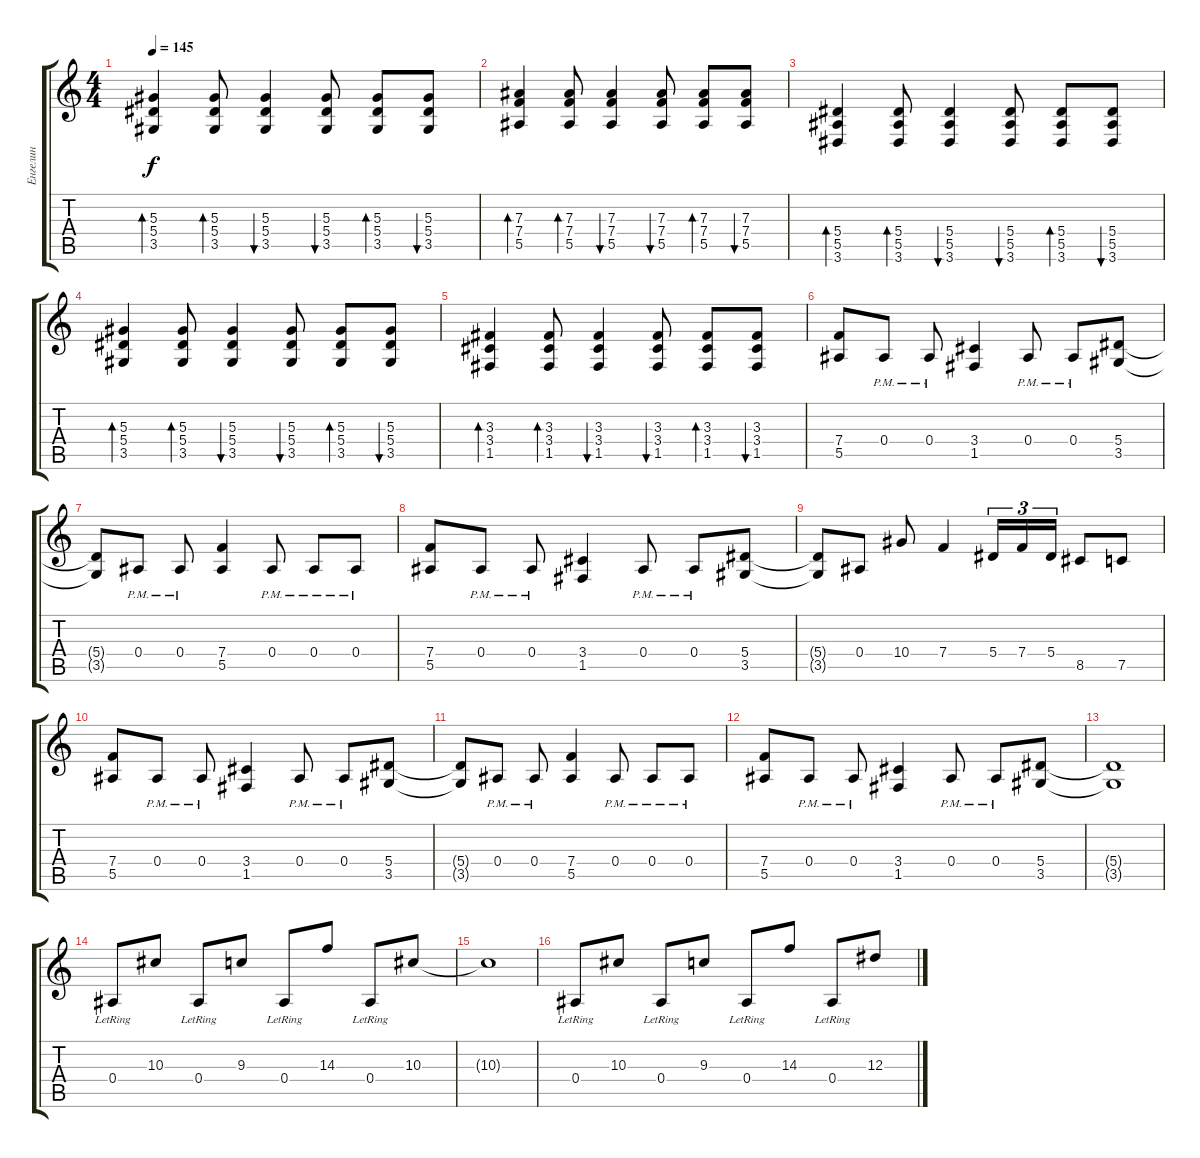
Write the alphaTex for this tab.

\track ("Енгелин" "Енгелин") {instrument acousticguitarsteel}
\staff {score tabs}
\tuning (C4 G3 Eb3 Bb2 F2 C2) {hide}
\ts (4 4)
\tempo 145
\clef g2
\ks c
(5.3 5.4 3.5).4{bd 60 dy f} (5.3 5.4 3.5).8{bd 60} (5.3 5.4 3.5).4{bu 60} (5.3 5.4 3.5).8{bu 60} (5.3 5.4 3.5).8{bd 60} (5.3 5.4 3.5).8{bu 60} |
(7.3 7.4 5.5).4{bd 60} (7.3 7.4 5.5).8{bd 60} (7.3 7.4 5.5).4{bu 60} (7.3 7.4 5.5).8{bu 60} (7.3 7.4 5.5).8{bd 60} (7.3 7.4 5.5).8{bu 60} |
(5.4 5.5 3.6).4{bd 60} (5.4 5.5 3.6).8{bd 60} (5.4 5.5 3.6).4{bu 60} (5.4 5.5 3.6).8{bu 60} (5.4 5.5 3.6).8{bd 60} (5.4 5.5 3.6).8{bu 60} |
(5.3 5.4 3.5).4{bd 60} (5.3 5.4 3.5).8{bd 60} (5.3 5.4 3.5).4{bu 60} (5.3 5.4 3.5).8{bu 60} (5.3 5.4 3.5).8{bd 60} (5.3 5.4 3.5).8{bu 60} |
(3.3 3.4 1.5).4{bd 60} (3.3 3.4 1.5).8{bd 60} (3.3 3.4 1.5).4{bu 60} (3.3 3.4 1.5).8{bu 60} (3.3 3.4 1.5).8{bd 60} (3.3 3.4 1.5).8{bu 60} |
(7.4 5.5).8 0.4{pm}.8 0.4{pm}.8 (3.4 1.5).4 0.4{pm}.8 0.4{pm}.8 (5.4 3.5).8 |
(5.4{t} 3.5{t}).8 0.4{pm}.8 0.4{pm}.8 (7.4 5.5).4 0.4{pm}.8 0.4{pm}.8 0.4{pm}.8 |
(7.4 5.5).8 0.4{pm}.8 0.4{pm}.8 (3.4 1.5).4 0.4{pm}.8 0.4{pm}.8 (5.4 3.5).8 |
(5.4{t} 3.5{t}).8 0.4.8 10.4.8 7.4.4 5.4.16{tu (3 2)} 7.4.16{tu (3 2)} 5.4.16{tu (3 2)} 8.5.8 7.5.8 |
(7.4 5.5).8 0.4{pm}.8 0.4{pm}.8 (3.4 1.5).4 0.4{pm}.8 0.4{pm}.8 (5.4 3.5).8 |
(5.4{t} 3.5{t}).8 0.4{pm}.8 0.4{pm}.8 (7.4 5.5).4 0.4{pm}.8 0.4{pm}.8 0.4{pm}.8 |
(7.4 5.5).8 0.4{pm}.8 0.4{pm}.8 (3.4 1.5).4 0.4{pm}.8 0.4{pm}.8 (5.4 3.5).8 |
(5.4{t} 3.5{t}).1 |
0.4{lr}.8 10.3.8 0.4{lr}.8 9.3.8 0.4{lr}.8 14.3.8 0.4{lr}.8 10.3.8 |
10.3{t}.1 |
0.4{lr}.8 10.3.8 0.4{lr}.8 9.3.8 0.4{lr}.8 14.3.8 0.4{lr}.8 12.3.8
